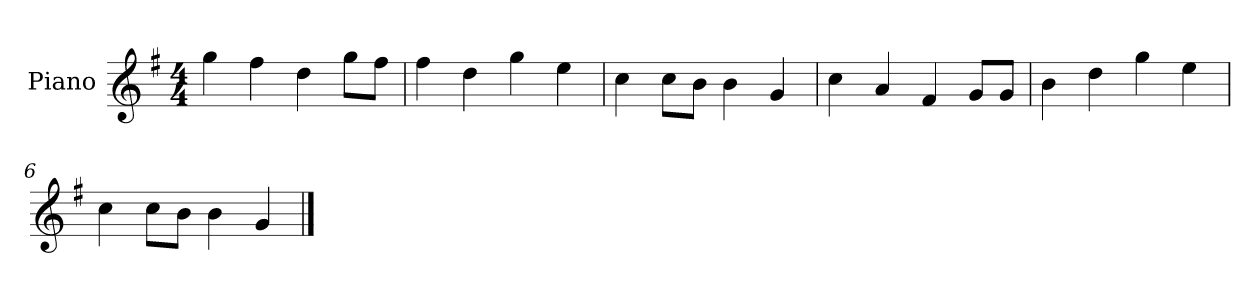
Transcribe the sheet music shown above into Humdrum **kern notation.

**kern
*part1
*staff1
*I"Piano
*I'P-no
*clefG2
*k[f#]
*M4/4
*MM90
=1
4gg\
4ff#\
4dd\
8gg\L
8ff#\J
=2
4ff#\
4dd\
4gg\
4ee\
=3
4cc\
8cc\L
8b\J
4b\
4g/
=4
4cc\
4a/
4f#/
8g/L
8g/J
=5
4b\
4dd\
4gg\
4ee\
=6
4cc\
8cc\L
8b\J
4b\
4g/
==
*-
